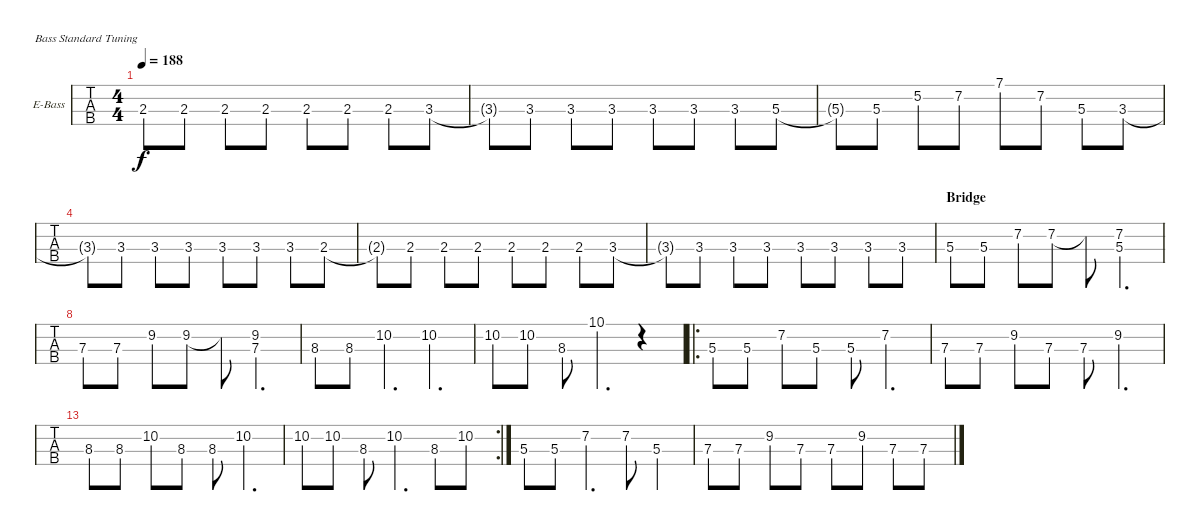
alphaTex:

\bracketExtendMode nobrackets
\firstSystemTrackNameOrientation horizontal
\otherSystemsTrackNameOrientation horizontal
\defaultBarNumberDisplay FirstOfSystem
\track ("Bass" "E-Bass") {instrument electricbassfinger}
\staff {tabs}
\tuning (G2 D2 A1 E1)
\ts (4 4)
\tempo 188
\clef f4
\ks c
2.3{t}.8{dy f} 2.3.8 2.3.8 2.3.8 2.3.8 2.3.8 2.3.8 3.3.8 |
3.3{t}.8 3.3.8 3.3.8 3.3.8 3.3.8 3.3.8 3.3.8 5.3.8 |
5.3{t}.8 5.3.8 5.2.8 7.2.8 7.1.8 7.2.8 5.3.8 3.3.8 |
3.3{t}.8 3.3.8 3.3.8 3.3.8 3.3.8 3.3.8 3.3.8 2.3.8 |
2.3{t}.8 2.3.8 2.3.8 2.3.8 2.3.8 2.3.8 2.3.8 3.3.8 |
3.3{t}.8 3.3.8 3.3.8 3.3.8 3.3.8 3.3.8 3.3.8 3.3.8 |
\section ("" "Bridge")
5.3.8 5.3.8 7.2.8 7.2.8 7.2{t}.8 (7.2 5.3).4{d} |
7.3.8 7.3.8 9.2.8 9.2.8 9.2{t}.8 (9.2 7.3).4{d} |
8.3.8 8.3.8 10.2.4{d} 10.2.4{d} |
10.2.8 10.2.8 8.3.8 10.1.4{d} r.4 |
\ro
5.3.8 5.3.8 7.2.8 5.3.8 5.3.8 7.2.4{d} |
7.3.8 7.3.8 9.2.8 7.3.8 7.3.8 9.2.4{d} |
8.3.8 8.3.8 10.2.8 8.3.8 8.3.8 10.2.4{d} |
\rc 2
10.2.8 10.2.8 8.3.8 10.2.4{d} 8.3.8 10.2.8 |
5.3.8 5.3.8 7.2.4{d} 7.2.8 5.3.4 |
7.3.8 7.3.8 9.2.8 7.3.8 7.3.8 9.2.8 7.3.8 7.3.8
